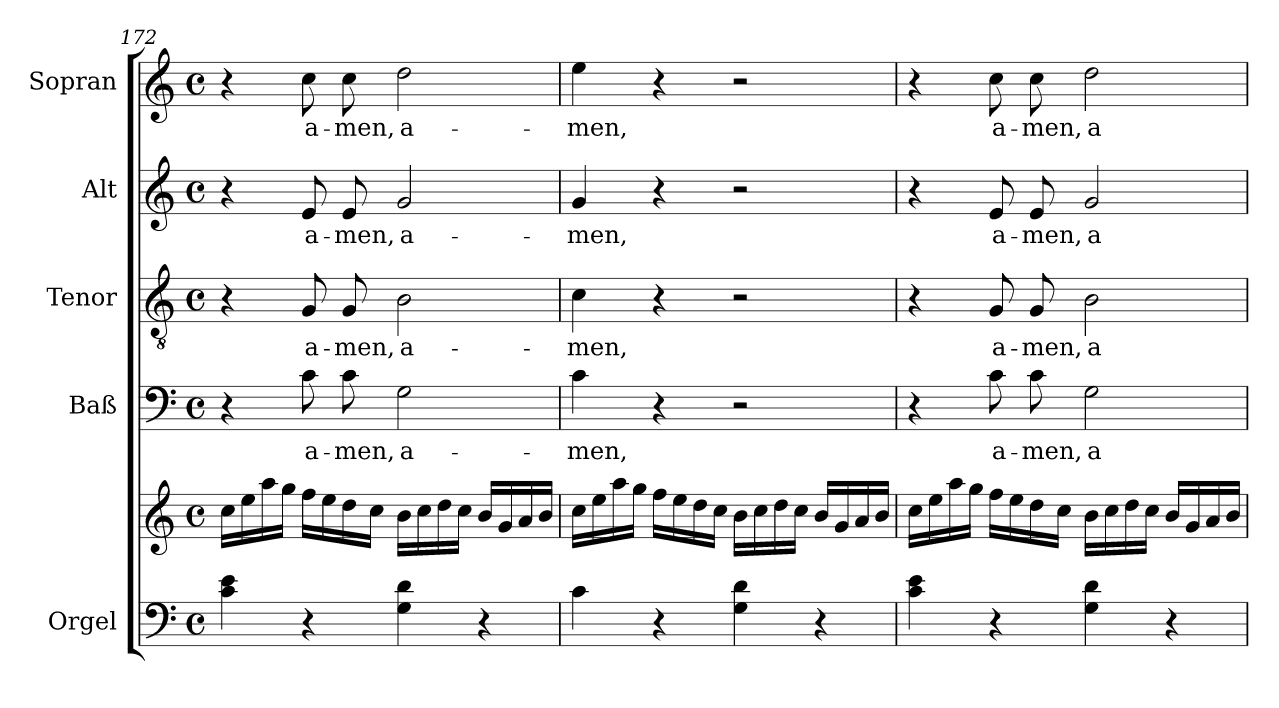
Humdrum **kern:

**kern	**kern	**kern	**text	**kern	**text	**kern	**text	**kern	**text
*part5	*part5	*part4	*part4	*part3	*part3	*part2	*part2	*part1	*part1
*staff6	*staff5	*staff4	*staff4	*staff3	*staff3	*staff2	*staff2	*staff1	*staff1
*I"Orgel	*	*I"Baß	*	*I"Tenor	*	*I"Alt	*	*I"Sopran	*
!!LO:LB:g=z
*clefF4	*clefG2	*clefF4	*	*clefGv2	*	*clefG2	*	*clefG2	*
*k[]	*k[]	*k[]	*	*k[]	*	*k[]	*	*k[]	*
*C:	*C:	*C:	*	*C:	*	*C:	*	*C:	*
*M4/4	*M4/4	*M4/4	*	*M4/4	*	*M4/4	*	*M4/4	*
*met(c)	*met(c)	*met(c)	*	*met(c)	*	*met(c)	*	*met(c)	*
=172	=172	=172	=172	=172	=172	=172	=172	=172	=172
4c\ 4e\	16cc\LL	4r	.	4r	.	4r	.	4r	.
.	16ee\	.	.	.	.	.	.	.	.
.	16aa\	.	.	.	.	.	.	.	.
.	16gg\JJ	.	.	.	.	.	.	.	.
!	!	!	!LO:LY:b	!	!LO:LY:b	!	!LO:LY:b	!	!LO:LY:b
4r	16ff\LL	8c\	a-	8G/	a-	8e/	a-	8cc\	a-
.	16ee\	.	.	.	.	.	.	.	.
!	!	!	!LO:LY:b	!	!LO:LY:b	!	!LO:LY:b	!	!LO:LY:b
.	16dd\	8c\	-men,	8G/	-men,	8e/	-men,	8cc\	-men,
.	16cc\JJ	.	.	.	.	.	.	.	.
!	!	!	!LO:LY:b	!	!LO:LY:b	!	!LO:LY:b	!	!LO:LY:b
4G\ 4d\	16b\LL	2G\	a-	2B\	a-	2g/	a-	2dd\	a-
.	16cc\	.	.	.	.	.	.	.	.
.	16dd\	.	.	.	.	.	.	.	.
.	16cc\JJ	.	.	.	.	.	.	.	.
4r	16b/LL	.	.	.	.	.	.	.	.
.	16g/	.	.	.	.	.	.	.	.
.	16a/	.	.	.	.	.	.	.	.
.	16b/JJ	.	.	.	.	.	.	.	.
=173	=173	=173	=173	=173	=173	=173	=173	=173	=173
!	!	!	!LO:LY:b	!	!LO:LY:b	!	!LO:LY:b	!	!LO:LY:b
4c\	16cc\LL	4c\	-men,	4c\	-men,	4g/	-men,	4ee\	-men,
.	16ee\	.	.	.	.	.	.	.	.
.	16aa\	.	.	.	.	.	.	.	.
.	16gg\JJ	.	.	.	.	.	.	.	.
4r	16ff\LL	4r	.	4r	.	4r	.	4r	.
.	16ee\	.	.	.	.	.	.	.	.
.	16dd\	.	.	.	.	.	.	.	.
.	16cc\JJ	.	.	.	.	.	.	.	.
4G\ 4d\	16b\LL	2r	.	2r	.	2r	.	2r	.
.	16cc\	.	.	.	.	.	.	.	.
.	16dd\	.	.	.	.	.	.	.	.
.	16cc\JJ	.	.	.	.	.	.	.	.
4r	16b/LL	.	.	.	.	.	.	.	.
.	16g/	.	.	.	.	.	.	.	.
.	16a/	.	.	.	.	.	.	.	.
.	16b/JJ	.	.	.	.	.	.	.	.
=174	=174	=174	=174	=174	=174	=174	=174	=174	=174
4c\ 4e\	16cc\LL	4r	.	4r	.	4r	.	4r	.
.	16ee\	.	.	.	.	.	.	.	.
.	16aa\	.	.	.	.	.	.	.	.
.	16gg\JJ	.	.	.	.	.	.	.	.
!	!	!	!LO:LY:b	!	!LO:LY:b	!	!LO:LY:b	!	!LO:LY:b
4r	16ff\LL	8c\	a-	8G/	a-	8e/	a-	8cc\	a-
.	16ee\	.	.	.	.	.	.	.	.
!	!	!	!LO:LY:b	!	!LO:LY:b	!	!LO:LY:b	!	!LO:LY:b
.	16dd\	8c\	-men,	8G/	-men,	8e/	-men,	8cc\	-men,
.	16cc\JJ	.	.	.	.	.	.	.	.
!	!	!	!LO:LY:b	!	!LO:LY:b	!	!LO:LY:b	!	!LO:LY:b
4G\ 4d\	16b\LL	2G\	a-	2B\	a-	2g/	a-	2dd\	a-
.	16cc\	.	.	.	.	.	.	.	.
.	16dd\	.	.	.	.	.	.	.	.
.	16cc\JJ	.	.	.	.	.	.	.	.
4r	16b/LL	.	.	.	.	.	.	.	.
.	16g/	.	.	.	.	.	.	.	.
.	16a/	.	.	.	.	.	.	.	.
.	16b/JJ	.	.	.	.	.	.	.	.
=	=	=	=	=	=	=	=	=	=
*-	*-	*-	*-	*-	*-	*-	*-	*-	*-
